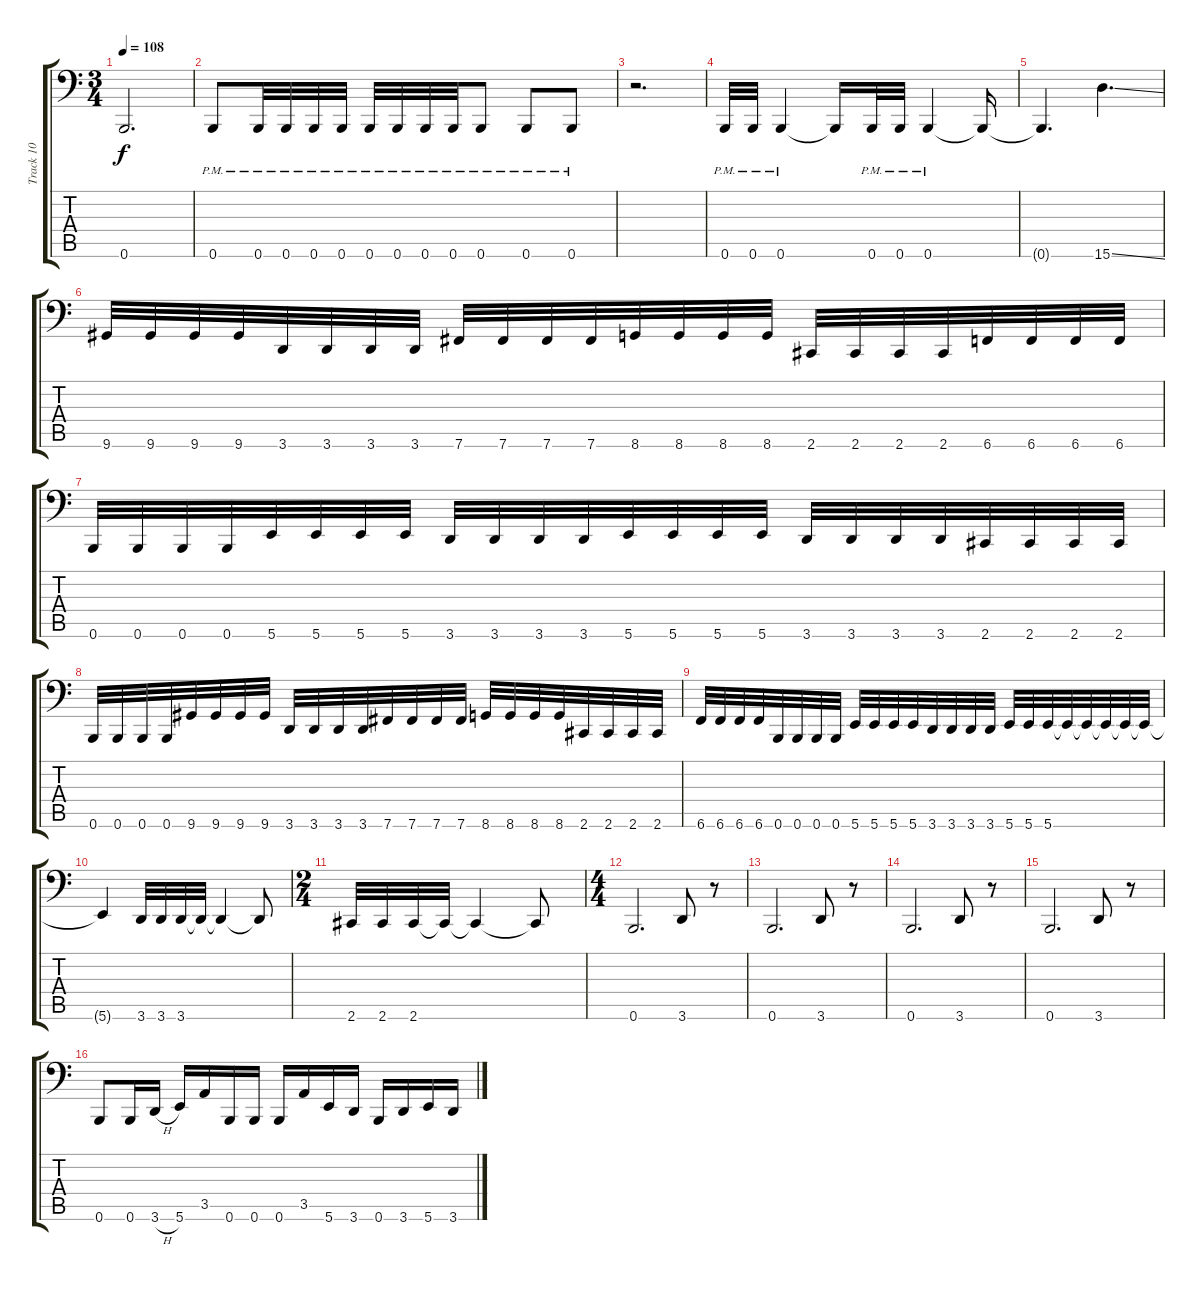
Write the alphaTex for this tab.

\track ("Track 10" "Track 10") {instrument electricbassfinger}
\staff {score tabs}
\tuning (E4 B3 E2 B1 Gb1 B0) {hide}
\ts (3 4)
\tempo 108
\clef f4
\ks c
0.6{t}.2{d dy f} |
0.6{pm}.8 0.6{pm}.32 0.6{pm}.32 0.6{pm}.32 0.6{pm}.32 0.6{pm}.32 0.6{pm}.32 0.6{pm}.32 0.6{pm}.32 0.6{pm}.8 0.6{pm}.8 0.6{pm}.8 |
r.2{d} |
0.6{pm}.32 0.6{pm}.32 0.6{pm}.4 0.6{t}.16 0.6{pm}.32 0.6{pm}.32 0.6{pm}.4 0.6{t}.16 |
0.6{t}.4{d} 15.6{ss}.4{d} |
9.6.32 9.6.32 9.6.32 9.6.32 3.6.32 3.6.32 3.6.32 3.6.32 7.6.32 7.6.32 7.6.32 7.6.32 8.6.32 8.6.32 8.6.32 8.6.32 2.6.32 2.6.32 2.6.32 2.6.32 6.6.32 6.6.32 6.6.32 6.6.32 |
0.6.32 0.6.32 0.6.32 0.6.32 5.6.32 5.6.32 5.6.32 5.6.32 3.6.32 3.6.32 3.6.32 3.6.32 5.6.32 5.6.32 5.6.32 5.6.32 3.6.32 3.6.32 3.6.32 3.6.32 2.6.32 2.6.32 2.6.32 2.6.32 |
0.6.32 0.6.32 0.6.32 0.6.32 9.6.32 9.6.32 9.6.32 9.6.32 3.6.32 3.6.32 3.6.32 3.6.32 7.6.32 7.6.32 7.6.32 7.6.32 8.6.32 8.6.32 8.6.32 8.6.32 2.6.32 2.6.32 2.6.32 2.6.32 |
6.6.32 6.6.32 6.6.32 6.6.32 0.6.32 0.6.32 0.6.32 0.6.32 5.6.32 5.6.32 5.6.32 5.6.32 3.6.32 3.6.32 3.6.32 3.6.32 5.6.32 5.6.32 5.6.32 5.6{t}.32 5.6{t}.32 5.6{t}.32 5.6{t}.32 5.6{t}.32 |
5.6{t}.4 3.6.32 3.6.32 3.6.32 3.6{t}.32 3.6{t}.4 3.6{t}.8 |
\ts (2 4)
2.6.32 2.6.32 2.6.32 2.6{t}.32 2.6{t}.4 2.6{t}.8 |
\ts (4 4)
0.6.2{d} 3.6.8 r.8 |
0.6.2{d} 3.6.8 r.8 |
0.6.2{d} 3.6.8 r.8 |
0.6.2{d} 3.6.8 r.8 |
0.6.8 0.6.16 3.6{h}.16 5.6.16 3.5.16 0.6.16 0.6.16 0.6.16 3.5.16 5.6.16 3.6.16 0.6.16 3.6.16 5.6.16 3.6.16
